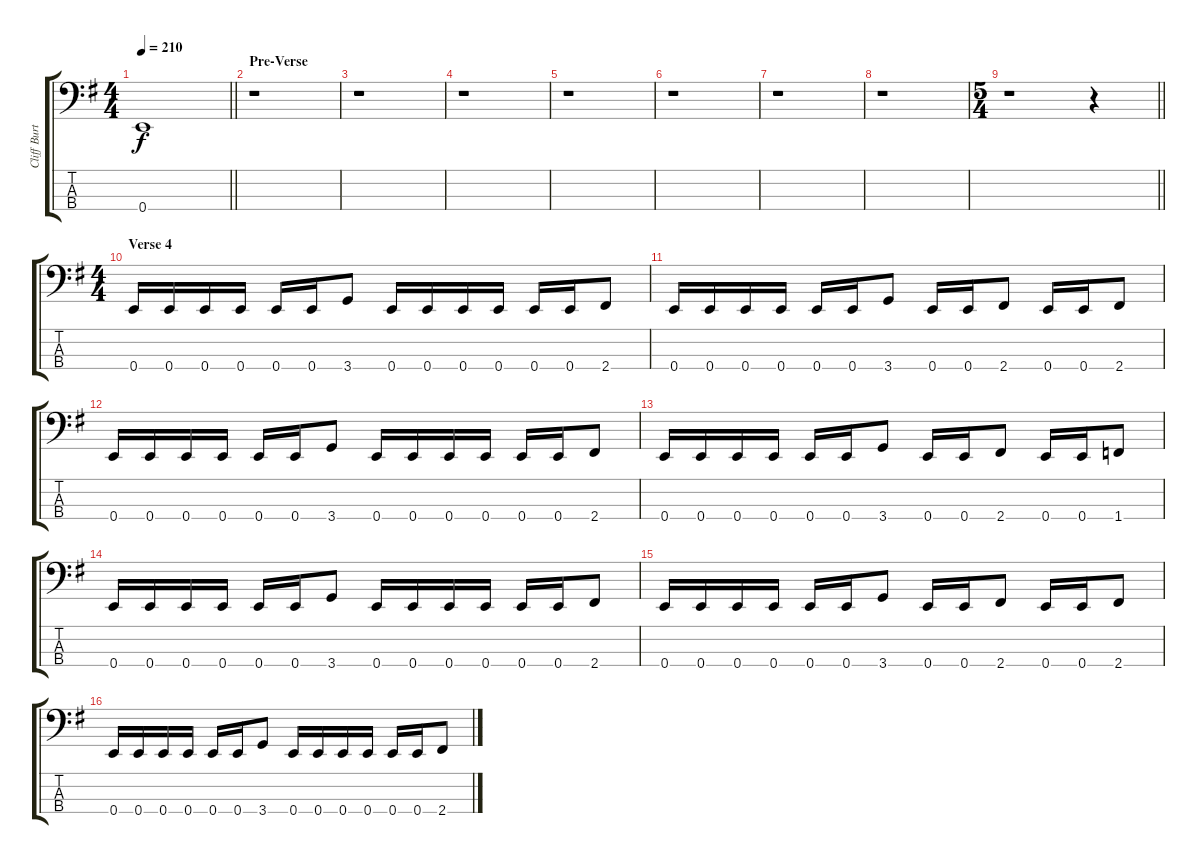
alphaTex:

\track ("Cliff Burton" "Cliff Burt") {instrument electricbassfinger}
\staff {score tabs}
\tuning (G2 D2 A1 E1) {hide}
\ts (4 4)
\tempo 210
\clef f4
\barLineRight lightlight
\ks g
0.4{t}.1{dy f} |
\section ("" "Pre-Verse")
r.1 |
r.1 |
r.1 |
r.1 |
r.1 |
r.1 |
r.1 |
\ts (5 4)
\barLineRight lightlight
r.1 r.4 |
\ts (4 4)
\section ("" "Verse 4")
0.4.16 0.4.16 0.4.16 0.4.16 0.4.16 0.4.16 3.4.8 0.4.16 0.4.16 0.4.16 0.4.16 0.4.16 0.4.16 2.4.8 |
0.4.16 0.4.16 0.4.16 0.4.16 0.4.16 0.4.16 3.4.8 0.4.16 0.4.16 2.4.8 0.4.16 0.4.16 2.4.8 |
0.4.16 0.4.16 0.4.16 0.4.16 0.4.16 0.4.16 3.4.8 0.4.16 0.4.16 0.4.16 0.4.16 0.4.16 0.4.16 2.4.8 |
0.4.16 0.4.16 0.4.16 0.4.16 0.4.16 0.4.16 3.4.8 0.4.16 0.4.16 2.4.8 0.4.16 0.4.16 1.4.8 |
0.4.16 0.4.16 0.4.16 0.4.16 0.4.16 0.4.16 3.4.8 0.4.16 0.4.16 0.4.16 0.4.16 0.4.16 0.4.16 2.4.8 |
0.4.16 0.4.16 0.4.16 0.4.16 0.4.16 0.4.16 3.4.8 0.4.16 0.4.16 2.4.8 0.4.16 0.4.16 2.4.8 |
0.4.16 0.4.16 0.4.16 0.4.16 0.4.16 0.4.16 3.4.8 0.4.16 0.4.16 0.4.16 0.4.16 0.4.16 0.4.16 2.4.8
